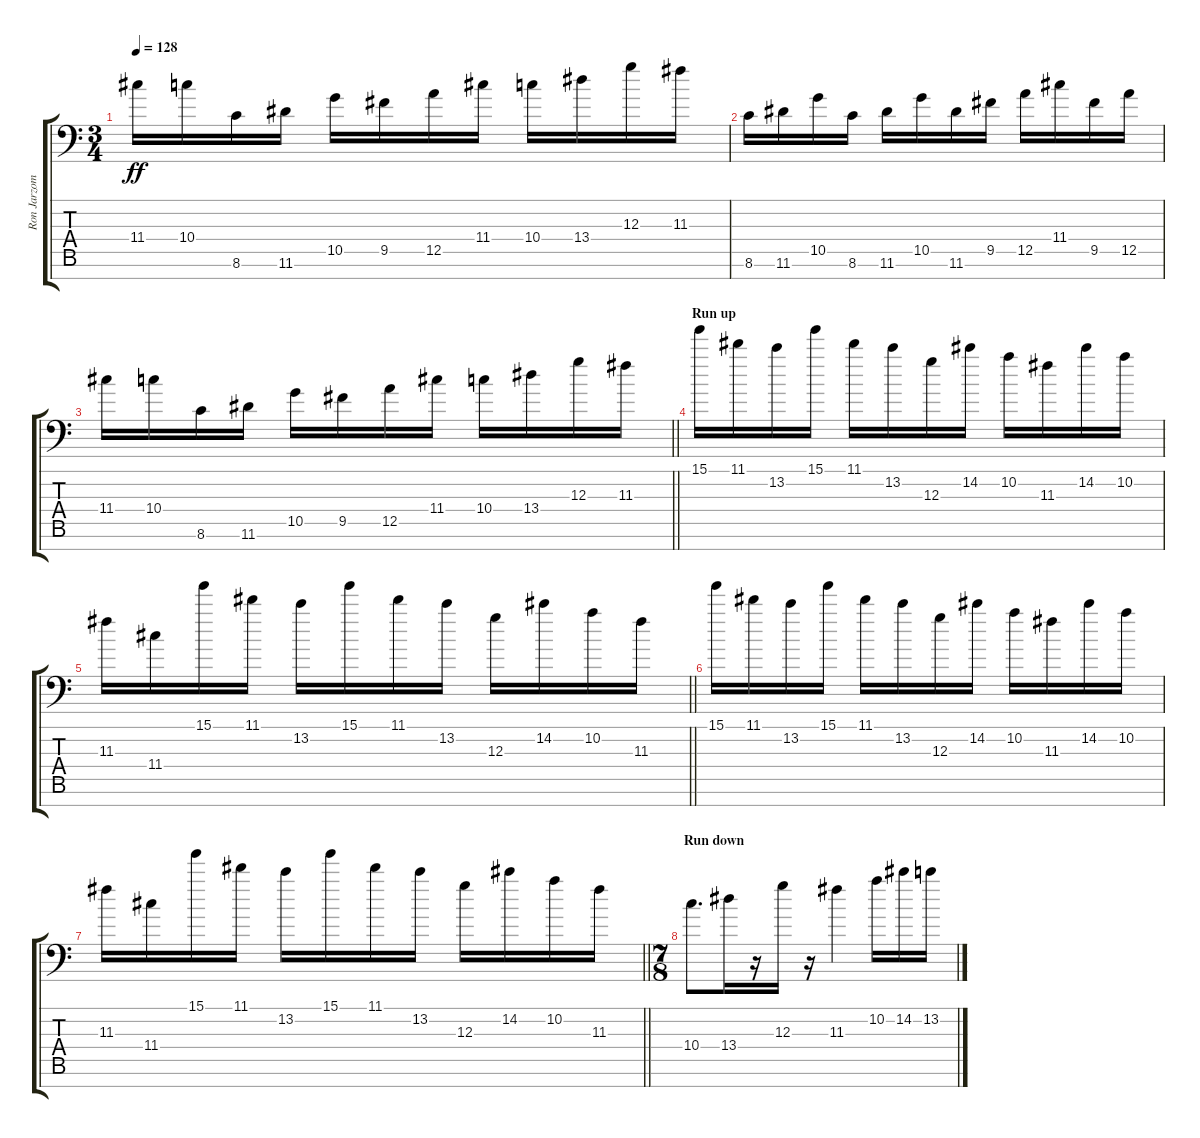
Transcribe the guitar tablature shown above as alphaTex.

\track ("Ron Jarzombek Lead 1" "Ron Jarzom") {instrument distortionguitar}
\staff {score tabs}
\tuning (E4 B3 G3 D3 A2 E2 A1) {hide}
\ts (3 4)
\tempo 128
\clef f4
\ks c
11.4.16{dy ff} 10.4.16 8.6.16 11.6.16 10.5.16 9.5.16 12.5.16 11.4.16 10.4.16 13.4.16 12.3.16 11.3.16 |
8.6.16 11.6.16 10.5.16 8.6.16 11.6.16 10.5.16 11.6.16 9.5.16 12.5.16 11.4.16 9.5.16 12.5.16 |
\barLineRight lightlight
11.4.16 10.4.16 8.6.16 11.6.16 10.5.16 9.5.16 12.5.16 11.4.16 10.4.16 13.4.16 12.3.16 11.3.16 |
\section ("" "Run up")
15.1.16 11.1.16 13.2.16 15.1.16 11.1.16 13.2.16 12.3.16 14.2.16 10.2.16 11.3.16 14.2.16 10.2.16 |
\barLineRight lightlight
11.3.16 11.4.16 15.1.16 11.1.16 13.2.16 15.1.16 11.1.16 13.2.16 12.3.16 14.2.16 10.2.16 11.3.16 |
15.1.16 11.1.16 13.2.16 15.1.16 11.1.16 13.2.16 12.3.16 14.2.16 10.2.16 11.3.16 14.2.16 10.2.16 |
\barLineRight lightlight
11.3.16 11.4.16 15.1.16 11.1.16 13.2.16 15.1.16 11.1.16 13.2.16 12.3.16 14.2.16 10.2.16 11.3.16 |
\ts (7 8)
\section ("" "Run down")
10.4.8{d} 13.4.16 r.16 12.3.16 r.16 11.3.4 10.2.16 14.2.16 13.2.16
